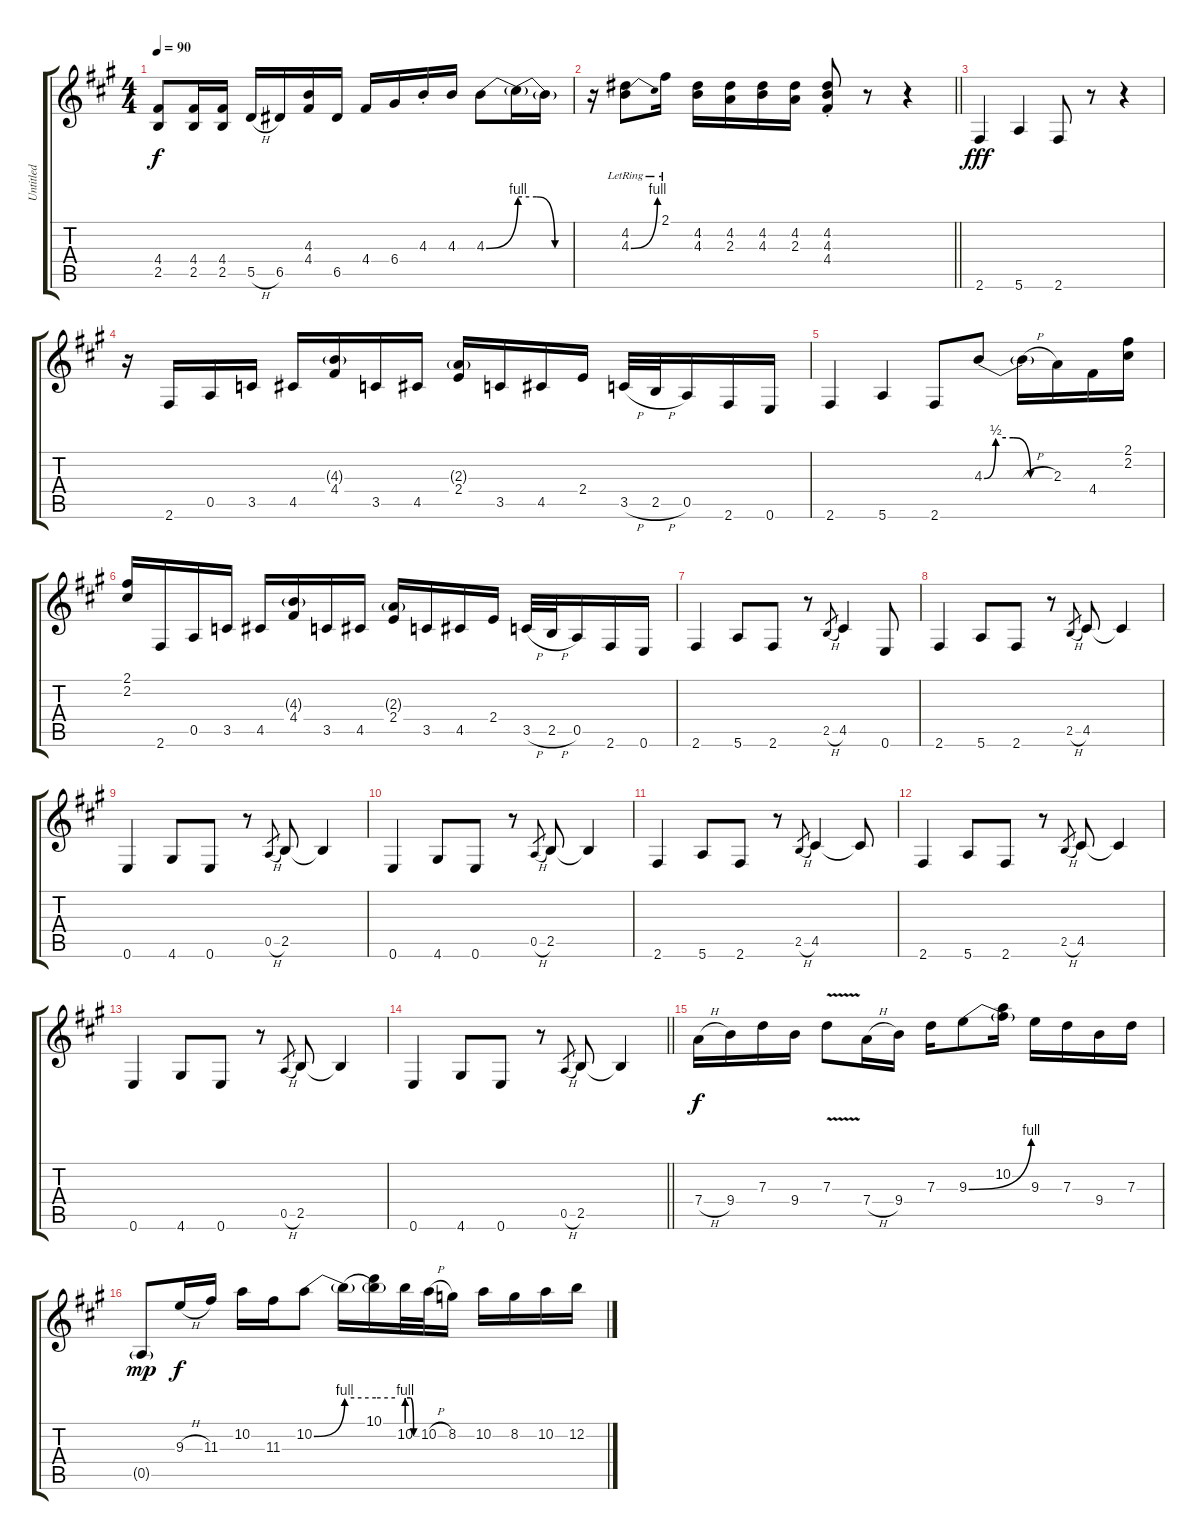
\track ("Untitled" "Untitled") {instrument distortionguitar}
\staff {score tabs}
\tuning (E4 B3 G3 D3 A2 E2) {hide}
\ts (4 4)
\tempo 90
\clef g2
\ks a
(4.4 2.5).8{dy f} (4.4 2.5).16 (4.4 2.5).16 5.5{h}.16 6.5.16 (4.3 4.4).16 6.5.16 4.4.16 6.4.16 4.3{st}.16 4.3.16 4.3{be (bend 0 0 60 4)}.8 4.3{be (custom 0 4 20 4 40 0 60 0) t}.16 4.3{t}.16 |
\barLineRight lightlight
r.16 (4.2{lr} 4.3{be (bend 0 0 60 4) lr}).8 2.1{lr}.16 (4.2 4.3).16 (4.2 2.3).16 (4.2 4.3).16 (4.2 2.3).16 (4.2{st} 4.3{st} 4.4{st}).8 r.8 r.4 |
2.6.4{dy fff} 5.6.4 2.6.8 r.8 r.4 |
r.16 2.6.16 0.5.16 3.5.16 4.5.16 (4.3{g} 4.4).16 3.5.16 4.5.16 (2.3{g} 2.4).16 3.5.16 4.5.16 2.4.16 3.5{h}.32 2.5{h}.32 0.5.16 2.6.16 0.6.16 |
2.6.4 5.6.4 2.6.8 4.3{be (custom 0 0 10 2 25 2 40 0 60 0)}.8 4.3{h t}.16 2.3.16 4.4.16 (2.1 2.2).16 |
(2.1 2.2).16 2.6.16 0.5.16 3.5.16 4.5.16 (4.3{g} 4.4).16 3.5.16 4.5.16 (2.3{g} 2.4).16 3.5.16 4.5.16 2.4.16 3.5{h}.32 2.5{h}.32 0.5.16 2.6.16 0.6.16 |
2.6.4 5.6.8 2.6.8 r.8 2.5{h}.8{gr} 4.5.4 0.6.8 |
2.6.4 5.6.8 2.6.8 r.8 2.5{h}.8{gr} 4.5.8 4.5{t}.4 |
0.6.4 4.6.8 0.6.8 r.8 0.5{h}.8{gr} 2.5.8 2.5{t}.4 |
0.6.4 4.6.8 0.6.8 r.8 0.5{h}.8{gr} 2.5.8 2.5{t}.4 |
2.6.4 5.6.8 2.6.8 r.8 2.5{h}.8{gr} 4.5.4 4.5{t}.8 |
2.6.4 5.6.8 2.6.8 r.8 2.5{h}.8{gr} 4.5.8 4.5{t}.4 |
0.6.4 4.6.8 0.6.8 r.8 0.5{h}.8{gr} 2.5.8 2.5{t}.4 |
\barLineRight lightlight
0.6.4 4.6.8 0.6.8 r.8 0.5{h}.8{gr} 2.5.8 2.5{t}.4 |
7.4{h}.16{dy f} 9.4.16 7.3.16 9.4.16 7.3{v}.8 7.4{h}.16 9.4.16 7.3.16 9.3{be (bend 0 0 60 4)}.8 (10.2 9.3{t}).16 9.3.16 7.3.16 9.4.16 7.3.16 |
0.5{g}.8{dy mp} 9.3{h}.16{dy f} 11.3.16 10.2.16 11.3.16 10.2{be (bend 0 0 60 4)}.8 10.2{be (hold 0 4 60 4) t}.16 (10.1 10.2{be (hold 0 4 60 4) t}).16 10.2{be (custom 0 4 20 4 40 0 60 0)}.32 10.2{h}.32 8.2.16 10.2.16 8.2.16 10.2.16 12.2.16
